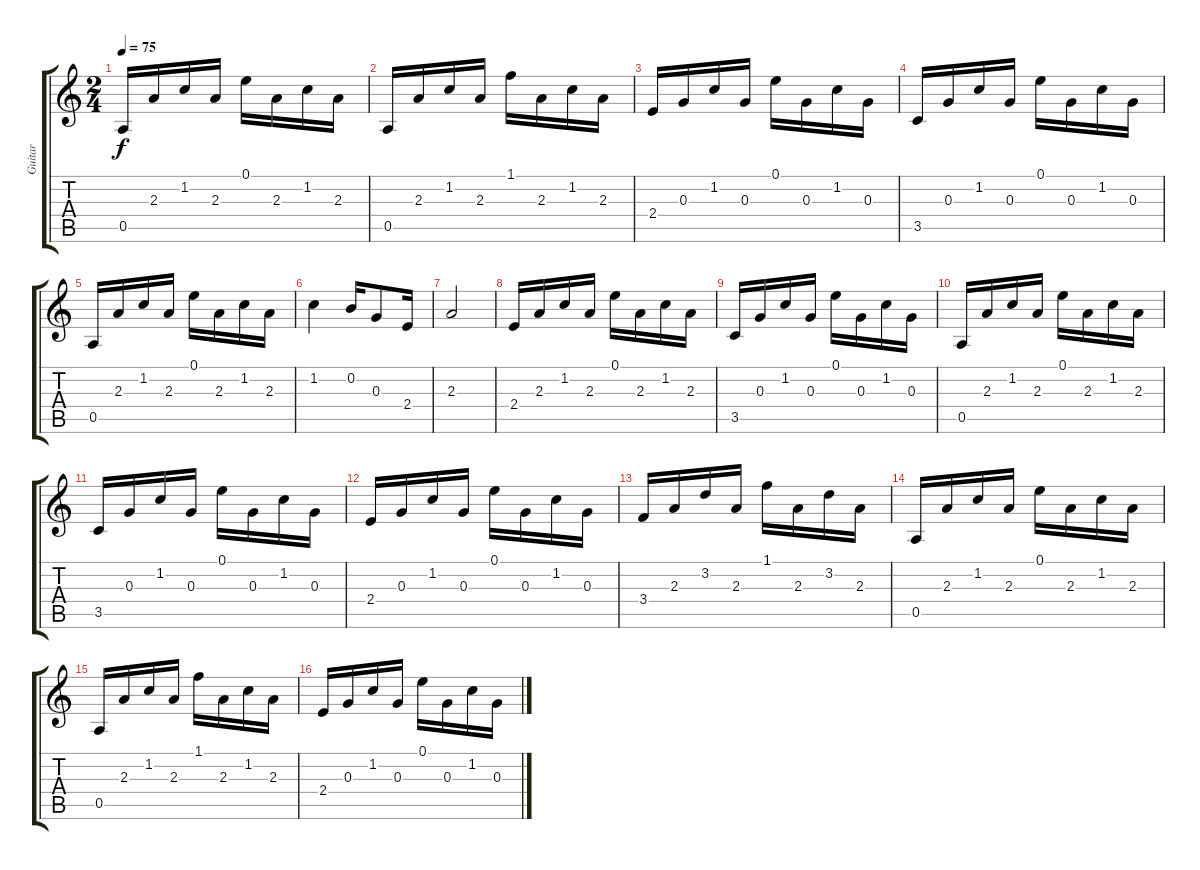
\track ("Guitar" "Guitar") {instrument acousticguitarnylon}
\staff {score tabs}
\tuning (E4 B3 G3 D3 A2 E2) {hide}
\ts (2 4)
\tempo 75
\clef g2
\ks c
0.5.16{dy f} 2.3.16 1.2.16 2.3.16 0.1.16 2.3.16 1.2.16 2.3.16 |
0.5.16 2.3.16 1.2.16 2.3.16 1.1.16 2.3.16 1.2.16 2.3.16 |
2.4.16 0.3.16 1.2.16 0.3.16 0.1.16 0.3.16 1.2.16 0.3.16 |
3.5.16 0.3.16 1.2.16 0.3.16 0.1.16 0.3.16 1.2.16 0.3.16 |
0.5.16 2.3.16 1.2.16 2.3.16 0.1.16 2.3.16 1.2.16 2.3.16 |
1.2.4 0.2.16 0.3.8 2.4.16 |
2.3.2 |
2.4.16 2.3.16 1.2.16 2.3.16 0.1.16 2.3.16 1.2.16 2.3.16 |
3.5.16 0.3.16 1.2.16 0.3.16 0.1.16 0.3.16 1.2.16 0.3.16 |
0.5.16 2.3.16 1.2.16 2.3.16 0.1.16 2.3.16 1.2.16 2.3.16 |
3.5.16 0.3.16 1.2.16 0.3.16 0.1.16 0.3.16 1.2.16 0.3.16 |
2.4.16 0.3.16 1.2.16 0.3.16 0.1.16 0.3.16 1.2.16 0.3.16 |
3.4.16 2.3.16 3.2.16 2.3.16 1.1.16 2.3.16 3.2.16 2.3.16 |
0.5.16 2.3.16 1.2.16 2.3.16 0.1.16 2.3.16 1.2.16 2.3.16 |
0.5.16 2.3.16 1.2.16 2.3.16 1.1.16 2.3.16 1.2.16 2.3.16 |
2.4.16 0.3.16 1.2.16 0.3.16 0.1.16 0.3.16 1.2.16 0.3.16
